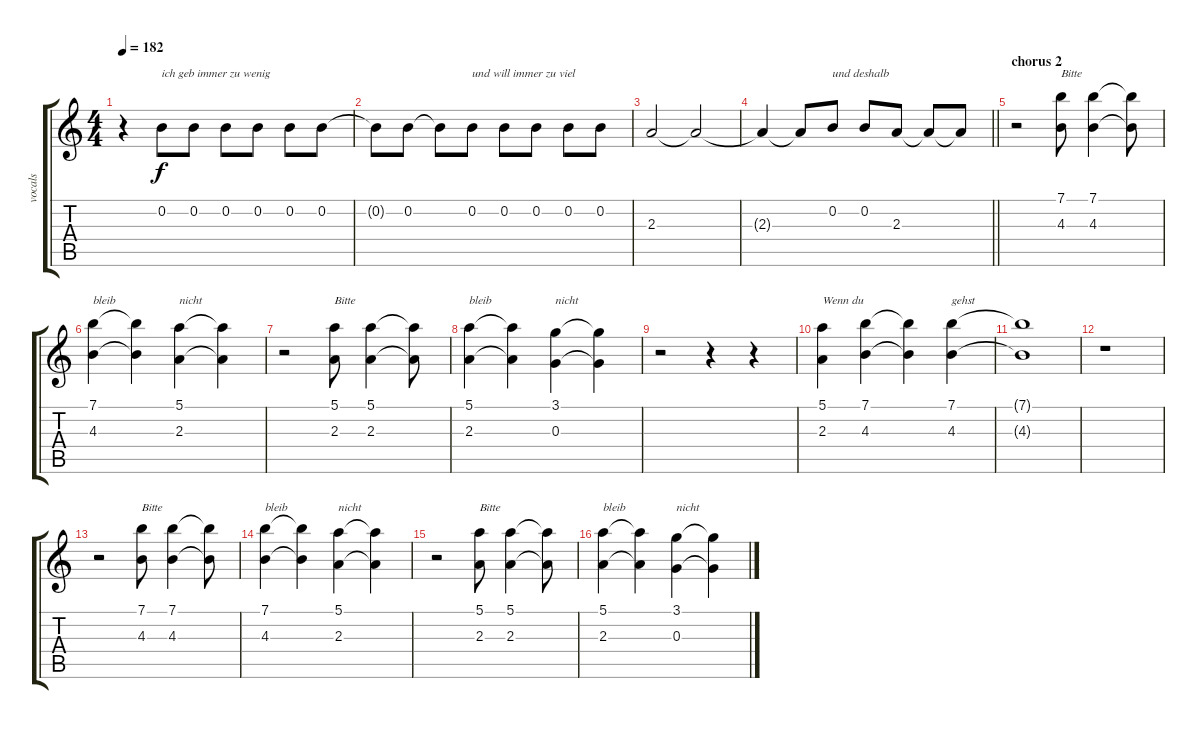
\track ("vocals" "vocals") {instrument electricguitarjazz}
\staff {score tabs}
\tuning (E4 B3 G3 D3 A2 E2) {hide}
\ts (4 4)
\tempo 182
\clef g2
\ks c
r.4{dy f} 0.2.8{txt "ich geb immer zu wenig"} 0.2.8 0.2.8 0.2.8 0.2.8 0.2.8 |
0.2{t}.8 0.2.8 0.2{t}.8 0.2.8{txt "und will immer zu viel"} 0.2.8 0.2.8 0.2.8 0.2.8 |
2.3.2 2.3{t}.2 |
\barLineRight lightlight
2.3{t}.4 2.3{t}.8 0.2.8{txt "und deshalb"} 0.2.8 2.3.8 2.3{t}.8 2.3{t}.8 |
\section ("" "chorus 2")
r.2 (7.1 4.3).8{txt "Bitte "} (7.1 4.3).4 (7.1{t} 4.3{t}).8 |
(7.1 4.3).4{txt "bleib"} (7.1{t} 4.3{t}).4 (5.1 2.3).4{txt "nicht"} (5.1{t} 2.3{t}).4 |
r.2 (5.1 2.3).8{txt "Bitte"} (5.1 2.3).4 (5.1{t} 2.3{t}).8 |
(5.1 2.3).4{txt "bleib"} (5.1{t} 2.3{t}).4 (3.1 0.3).4{txt "nicht"} (3.1{t} 0.3{t}).4 |
r.2 r.4 r.4 |
(5.1 2.3).4{txt "Wenn du"} (7.1 4.3).4 (7.1{t} 4.3{t}).4 (7.1 4.3).4{txt "gehst"} |
(7.1{t} 4.3{t}).1 |
r.1 |
r.2 (7.1 4.3).8{txt "Bitte "} (7.1 4.3).4 (7.1{t} 4.3{t}).8 |
(7.1 4.3).4{txt "bleib"} (7.1{t} 4.3{t}).4 (5.1 2.3).4{txt "nicht"} (5.1{t} 2.3{t}).4 |
r.2 (5.1 2.3).8{txt "Bitte"} (5.1 2.3).4 (5.1{t} 2.3{t}).8 |
(5.1 2.3).4{txt "bleib"} (5.1{t} 2.3{t}).4 (3.1 0.3).4{txt "nicht"} (3.1{t} 0.3{t}).4
